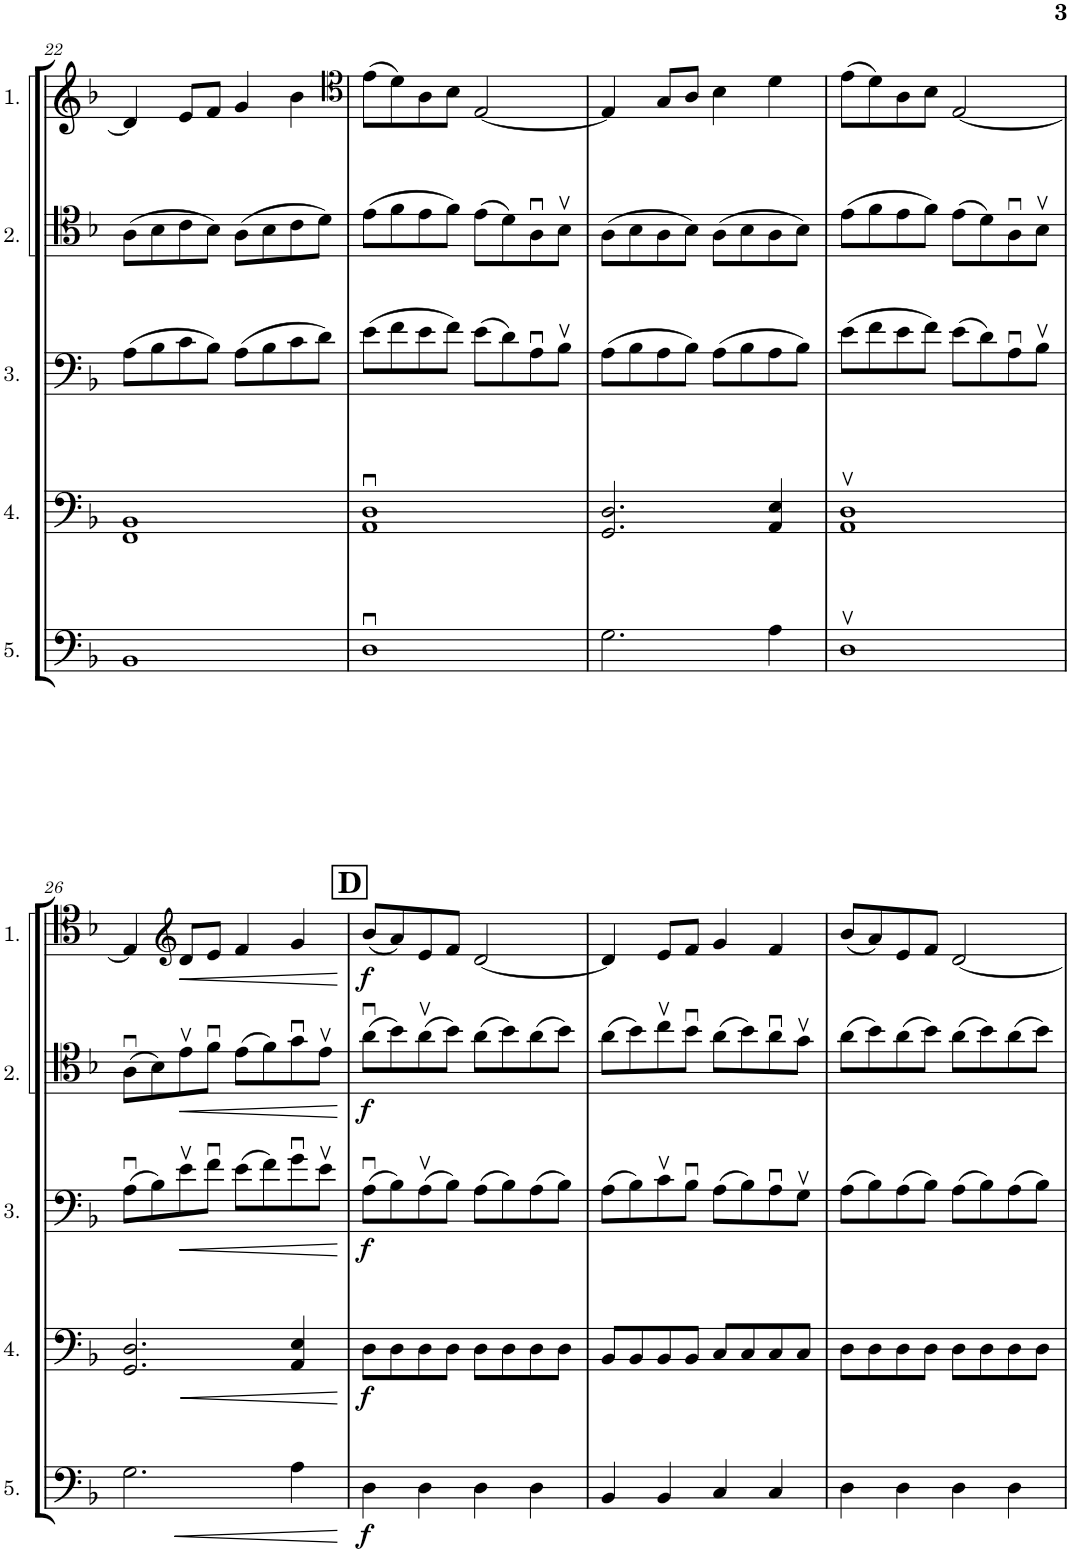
**kern	**dynam	**kern	**dynam	**kern	**dynam	**kern	**dynam	**kern	**dynam
*part5	*part5	*part4	*part4	*part3	*part3	*part2	*part2	*part1	*part1
*staff5	*staff5	*staff4	*staff4	*staff3	*staff3	*staff2	*staff2	*staff1	*staff1
*I"Cello 5	*	*I"Cello 4	*	*I"Cello 3	*	*I"Cello 2	*	*I"Cello 1	*
!!LO:PB:g=z
*clefF4	*	*clefF4	*	*clefF4	*	*clefC4	*	*clefG2	*
*k[b-]	*	*k[b-]	*	*k[b-]	*	*k[b-]	*	*k[b-]	*
*M4/4	*	*M4/4	*	*M4/4	*	*M4/4	*	*M4/4	*
=22	=22	=22	=22	=22	=22	=22	=22	=22	=22
1BB-	.	1FF 1BB-	.	(8A\L	.	(8A\L	.	4d/]	.
.	.	.	.	8B-\	.	8B-\	.	.	.
.	.	.	.	8c\	.	8c\	.	8e/L	.
.	.	.	.	8B-\J)	.	8B-\J)	.	8f/J	.
.	.	.	.	(8A\L	.	(8A\L	.	4g/	.
.	.	.	.	8B-\	.	8B-\	.	.	.
.	.	.	.	8c\	.	8c\	.	4b-\	.
.	.	.	.	8d\J)	.	8d\J)	.	.	.
=23	=23	=23	=23	=23	=23	=23	=23	=23	=23
*	*	*	*	*	*	*	*	*clefC4	*
1Du	.	1AAu 1Du	.	(8e\L	.	(8e\L	.	(8e\L	.
.	.	.	.	8f\	.	8f\	.	8d\)	.
.	.	.	.	8e\	.	8e\	.	8A\	.
.	.	.	.	8f\J)	.	8f\J)	.	8B-\J	.
.	.	.	.	(8e\L	.	(8e\L	.	[2E/	.
.	.	.	.	8d\)	.	8d\)	.	.	.
.	.	.	.	8Au\	.	8Au\	.	.	.
.	.	.	.	8B-v\J	.	8B-v\J	.	.	.
=24	=24	=24	=24	=24	=24	=24	=24	=24	=24
2.G\	.	2.GG/ 2.D/	.	(8A\L	.	(8A\L	.	4E/]	.
.	.	.	.	8B-\	.	8B-\	.	.	.
.	.	.	.	8A\	.	8A\	.	8G/L	.
.	.	.	.	8B-\J)	.	8B-\J)	.	8A/J	.
.	.	.	.	(8A\L	.	(8A\L	.	4B-\	.
.	.	.	.	8B-\	.	8B-\	.	.	.
4A\	.	4AA/ 4E/	.	8A\	.	8A\	.	4d\	.
.	.	.	.	8B-\J)	.	8B-\J)	.	.	.
=25	=25	=25	=25	=25	=25	=25	=25	=25	=25
1Dv	.	1AAv 1Dv	.	(8e\L	.	(8e\L	.	(8e\L	.
.	.	.	.	8f\	.	8f\	.	8d\)	.
.	.	.	.	8e\	.	8e\	.	8A\	.
.	.	.	.	8f\J)	.	8f\J)	.	8B-\J	.
.	.	.	.	(8e\L	.	(8e\L	.	[2E/	.
.	.	.	.	8d\)	.	8d\)	.	.	.
.	.	.	.	8Au\	.	8Au\	.	.	.
.	.	.	.	8B-v\J	.	8B-v\J	.	.	.
!!LO:LB:g=z
=26	=26	=26	=26	=26	=26	=26	=26	=26	=26
2.G\	.	2.GG/ 2.D/	.	(8Au\L	.	(8Au\L	.	4E/]	.
.	.	.	.	8B-\)	.	8B-\)	.	.	.
*	*	*	*	*	*	*	*	*clefG2	*
!	!	!	!	!	!LO:HP:b	!	!LO:HP:b	!	!LO:HP:b
.	.	.	.	8ev\	<	8ev\	<	8d/L	<
.	.	.	.	8fu\J	.	8fu\J	.	8e/J	.
.	.	.	.	(8e\L	.	(8e\L	.	4f/	.
.	.	.	.	8f\)	.	8f\)	.	.	.
!	!LO:HP:b	!	!LO:HP:b	!	!	!	!	!	!
4A\	<	4AA/ 4E/	<	8gu\	.	8gu\	.	4g/	.
.	.	.	.	8ev\J	.	8ev\J	.	.	.
.	[	.	[	.	[	.	[	.	[
!!LO:REH:place=s1:a:B:cj:fs=14:t=D
=27	=27	=27	=27	=27	=27	=27	=27	=27	=27
!	!LO:DY:b	!	!LO:DY:b	!	!LO:DY:b	!	!LO:DY:b	!	!LO:DY:b
4D\	f	8D\L	f	(8Au\L	f	(8au\L	f	(8b-/L	f
.	.	8D\	.	8B-\)	.	8b-\)	.	8a/)	.
4D\	.	8D\	.	(8Av\	.	(8av\	.	8e/	.
.	.	8D\J	.	8B-\J)	.	8b-\J)	.	8f/J	.
4D\	.	8D\L	.	(8A\L	.	(8a\L	.	[2d/	.
.	.	8D\	.	8B-\)	.	8b-\)	.	.	.
4D\	.	8D\	.	(8A\	.	(8a\	.	.	.
.	.	8D\J	.	8B-\J)	.	8b-\J)	.	.	.
=28	=28	=28	=28	=28	=28	=28	=28	=28	=28
4BB-/	.	8BB-/L	.	(8A\L	.	(8a\L	.	4d/]	.
.	.	8BB-/	.	8B-\)	.	8b-\)	.	.	.
4BB-/	.	8BB-/	.	8cv\	.	8ccv\	.	8e/L	.
.	.	8BB-/J	.	8B-u\J	.	8b-u\J	.	8f/J	.
4C/	.	8C/L	.	(8A\L	.	(8a\L	.	4g/	.
.	.	8C/	.	8B-\)	.	8b-\)	.	.	.
4C/	.	8C/	.	8Au\	.	8au\	.	4f/	.
.	.	8C/J	.	8Gv\J	.	8gv\J	.	.	.
=29	=29	=29	=29	=29	=29	=29	=29	=29	=29
4D\	.	8D\L	.	(8A\L	.	(8a\L	.	(8b-/L	.
.	.	8D\	.	8B-\)	.	8b-\)	.	8a/)	.
4D\	.	8D\	.	(8A\	.	(8a\	.	8e/	.
.	.	8D\J	.	8B-\J)	.	8b-\J)	.	8f/J	.
4D\	.	8D\L	.	(8A\L	.	(8a\L	.	[2d/	.
.	.	8D\	.	8B-\)	.	8b-\)	.	.	.
4D\	.	8D\	.	(8A\	.	(8a\	.	.	.
.	.	8D\J	.	8B-\J)	.	8b-\J)	.	.	.
=	=	=	=	=	=	=	=	=	=
*-	*-	*-	*-	*-	*-	*-	*-	*-	*-
